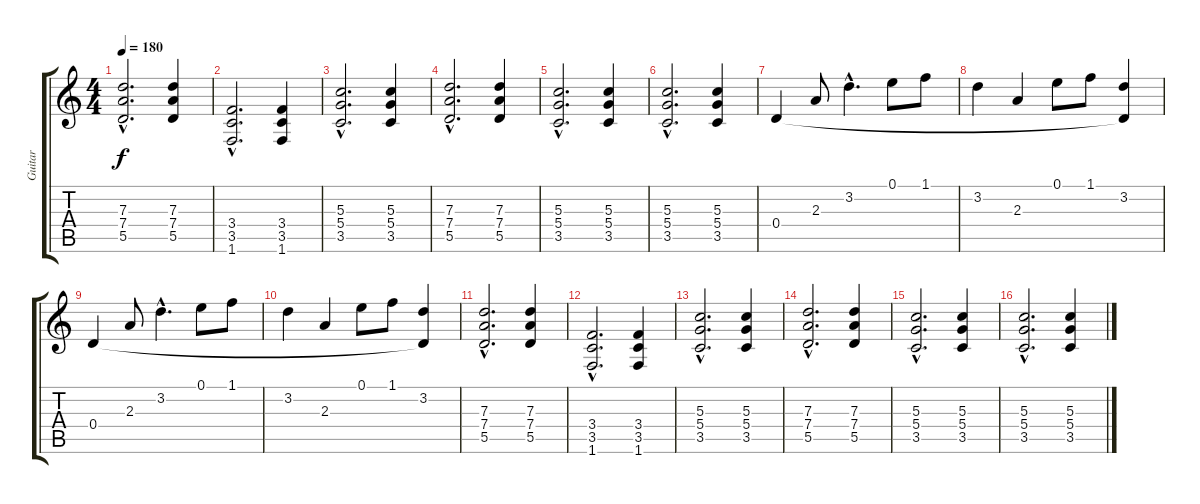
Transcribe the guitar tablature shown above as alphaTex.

\track ("Guitar" "Guitar") {instrument electricguitarclean}
\staff {score tabs}
\tuning (E4 B3 G3 D3 A2 E2) {hide}
\ts (4 4)
\tempo 180
\clef g2
\ks c
(7.3{hac} 7.4{hac} 5.5{hac}).2{d dy f volume 13 instrument electricguitarmuted} (7.3 7.4 5.5).4 |
(3.4{hac} 3.5{hac} 1.6{hac}).2{d} (3.4 3.5 1.6).4 |
(5.3{hac} 5.4{hac} 3.5{hac}).2{d} (5.3 5.4 3.5).4 |
(7.3{hac} 7.4{hac} 5.5{hac}).2{d} (7.3 7.4 5.5).4 |
(5.3{hac} 5.4{hac} 3.5{hac}).2{d} (5.3 5.4 3.5).4 |
(5.3{hac} 5.4{hac} 3.5{hac}).2{d} (5.3 5.4 3.5).4 |
0.4.4{instrument electricguitarclean} 2.3.8 3.2{hac}.4{d} 0.1.8 1.1.8 |
3.2.4 2.3.4 0.1.8 1.1.8 (3.2 0.4{t}).4 |
0.4.4 2.3.8 3.2{hac}.4{d} 0.1.8 1.1.8 |
3.2.4 2.3.4 0.1.8 1.1.8 (3.2 0.4{t}).4 |
(7.3{hac} 7.4{hac} 5.5{hac}).2{d volume 13 instrument electricguitarmuted} (7.3 7.4 5.5).4 |
(3.4{hac} 3.5{hac} 1.6{hac}).2{d} (3.4 3.5 1.6).4 |
(5.3{hac} 5.4{hac} 3.5{hac}).2{d} (5.3 5.4 3.5).4 |
(7.3{hac} 7.4{hac} 5.5{hac}).2{d} (7.3 7.4 5.5).4 |
(5.3{hac} 5.4{hac} 3.5{hac}).2{d} (5.3 5.4 3.5).4 |
(5.3{hac} 5.4{hac} 3.5{hac}).2{d} (5.3 5.4 3.5).4
